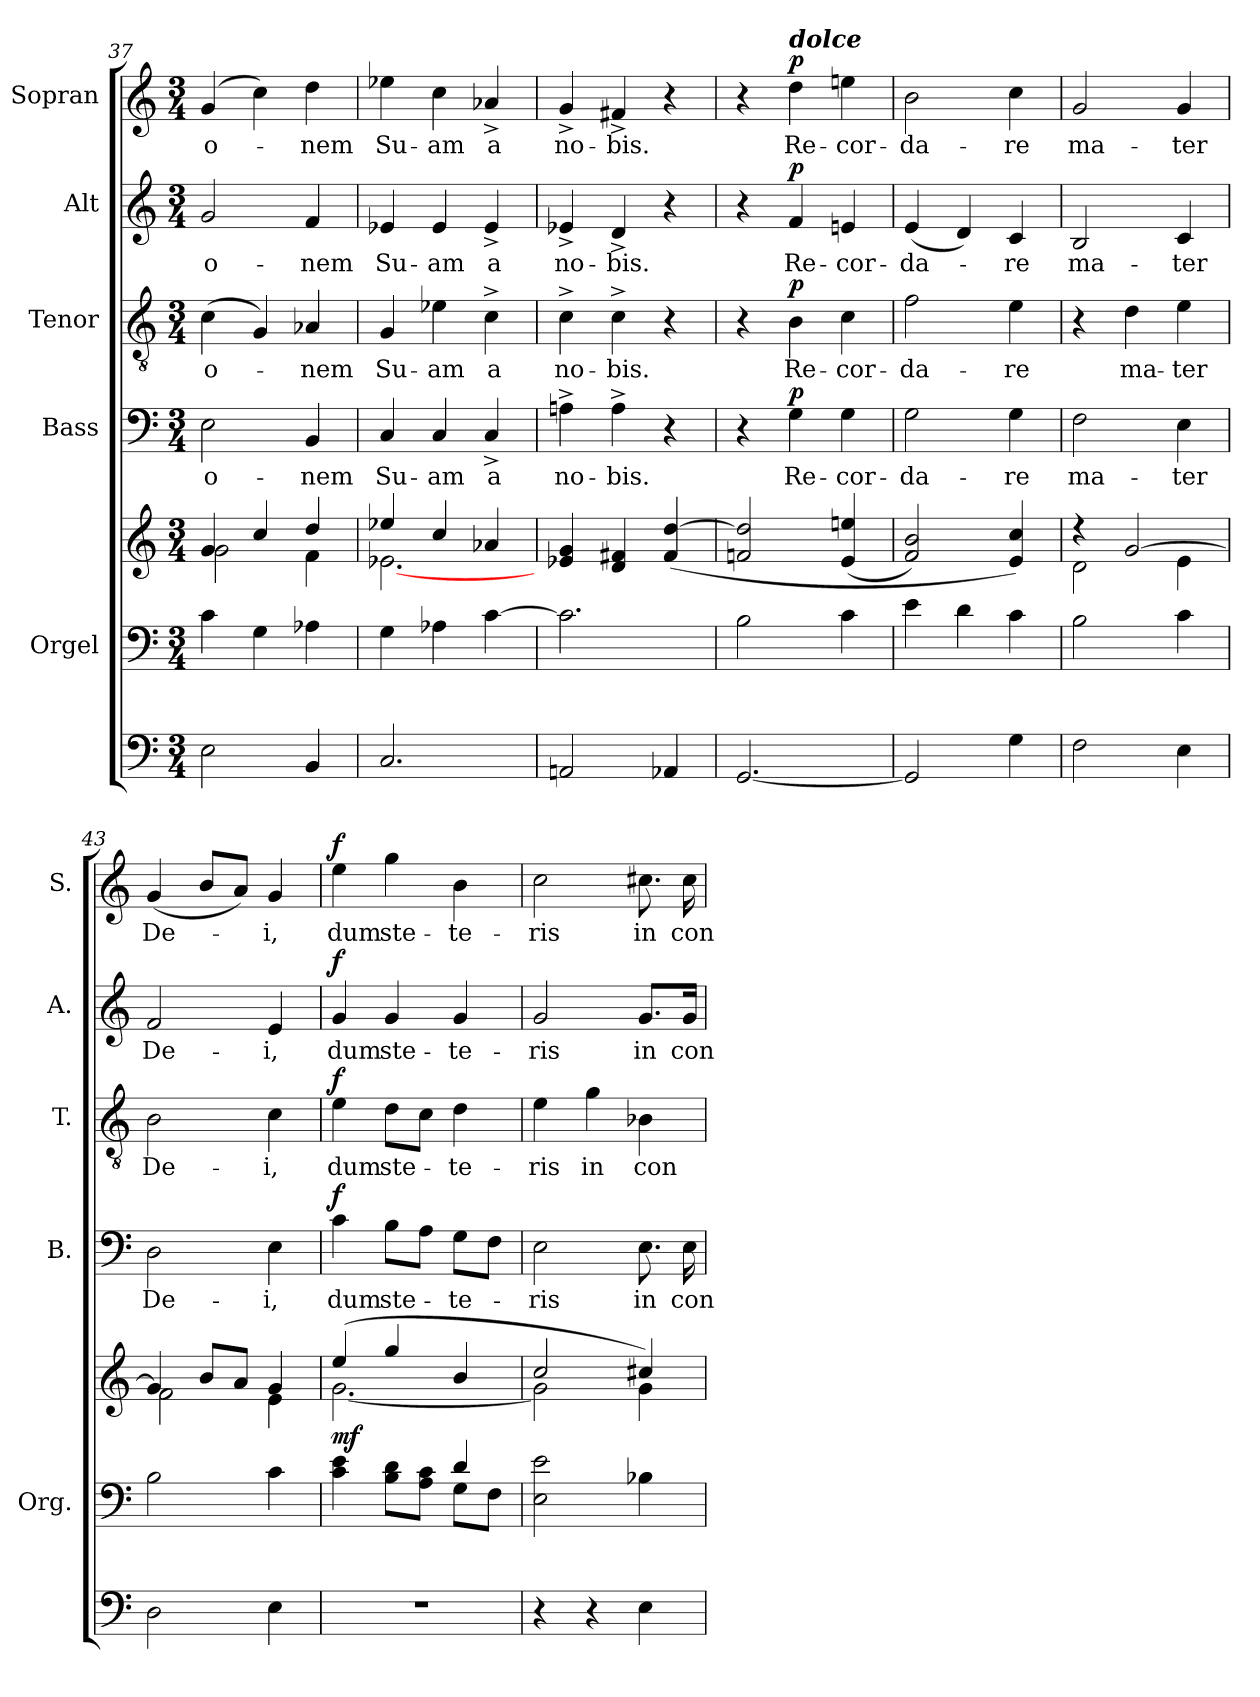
**kern	**kern	**kern	**dynam	**kern	**text	**dynam	**kern	**text	**dynam	**kern	**text	**dynam	**kern	**text	**dynam
*part6	*part5	*part5	*part5	*part4	*part4	*part4	*part3	*part3	*part3	*part2	*part2	*part2	*part1	*part1	*part1
*staff7	*staff6	*staff5	*staff5/6	*staff4	*staff4	*staff4	*staff3	*staff3	*staff3	*staff2	*staff2	*staff2	*staff1	*staff1	*staff1
*	*I"Orgel	*	*	*I"Bass	*	*	*I"Tenor	*	*	*I"Alt	*	*	*I"Sopran	*	*
*	*I'Org.	*	*	*I'B.	*	*	*I'T.	*	*	*I'A.	*	*	*I'S.	*	*
*clefF4	*clefF4	*clefG2	*	*clefF4	*	*	*clefGv2	*	*	*clefG2	*	*	*clefG2	*	*
*k[]	*k[]	*k[]	*	*k[]	*	*	*k[]	*	*	*k[]	*	*	*k[]	*	*
*C:	*C:	*C:	*	*C:	*	*	*C:	*	*	*C:	*	*	*C:	*	*
*M3/4	*M3/4	*M3/4	*	*M3/4	*	*	*M3/4	*	*	*M3/4	*	*	*M3/4	*	*
=37	=37	=37	=37	=37	=37	=37	=37	=37	=37	=37	=37	=37	=37	=37	=37
*	*	*^	*	*	*	*	*	*	*	*	*	*	*	*	*
!	!	!	!	!	!	!LO:LY:b	!	!	!LO:LY:b	!	!	!LO:LY:b	!	!	!LO:LY:b	!
2E\	4c\	4g/	2g\	.	2E\	-o-	.	(>4c\	-o-	.	2g/	-o-	.	(4g/	-o-	.
.	4G\	4cc/	.	.	.	.	.	4G/)	.	.	.	.	.	4cc\)	.	.
!	!	!	!	!	!	!LO:LY:b	!	!	!LO:LY:b	!	!	!LO:LY:b	!	!	!LO:LY:b	!
4BB/	4A-X\	4dd/	4f\	.	4BB/	-nem	.	4A-X/	-nem	.	4f/	-nem	.	4dd\	-nem	.
=38	=38	=38	=38	=38	=38	=38	=38	=38	=38	=38	=38	=38	=38	=38	=38	=38
!	!	!	!	!	!	!LO:LY:b	!	!	!LO:LY:b	!	!	!LO:LY:b	!	!	!LO:LY:b	!
2.C/	4G\	4ee-X/	[<2.e-X\	.	4C/	Su-	.	4G/	Su-	.	4e-X/	Su-	.	4ee-X\	Su-	.
!	!	!	!	!	!	!LO:LY:b	!	!	!LO:LY:b	!	!	!LO:LY:b	!	!	!LO:LY:b	!
.	4A-X\	4cc/	.	.	4C/	-am	.	4e-X\	-am	.	4e-/	-am	.	4cc\	-am	.
!	!	!	!	!	!	!LO:LY:b	!	!	!LO:LY:b	!	!	!LO:LY:b	!	!	!LO:LY:b	!
.	[4c\	4a-X/	.	.	4C^>/	a	.	4c^>\	a	.	4e-^</	a	.	4a-X^</	a	.
*	*	*v	*v	*	*	*	*	*	*	*	*	*	*	*	*	*
=39	=39	=39	=39	=39	=39	=39	=39	=39	=39	=39	=39	=39	=39	=39	=39
!	!	!	!	!	!LO:LY:b	!	!	!LO:LY:b	!	!	!LO:LY:b	!	!	!LO:LY:b	!
2AAn/	2.c\]	4e-/ 4g/	.	4An^>\	no-	.	4c^>\	no-	.	4e-X^</	no-	.	4g^</	no-	.
!	!	!	!	!	!LO:LY:b	!	!	!LO:LY:b	!	!	!LO:LY:b	!	!	!LO:LY:b	!
.	.	4d/ 4f#X/	.	4A^>\	-bis.	.	4c^>\	-bis.	.	4d^</	-bis.	.	4f#X^</	-bis.	.
4AA-X/	.	(4f#/ [>4dd/	.	4r	.	.	4r	.	.	4r	.	.	4r	.	.
=40	=40	=40	=40	=40	=40	=40	=40	=40	=40	=40	=40	=40	=40	=40	=40
[2.GG/	2B\	2fn/ 2dd/]	.	4r	.	.	4r	.	.	4r	.	.	4r	.	.
!	!	!	!	!	!	!	!	!	!	!	!	!	!LO:TX:a:Bi:t=dolce	!	!
!	!	!	!	!	!LO:LY:b	!LO:DY:a	!	!LO:LY:b	!LO:DY:a	!	!LO:LY:b	!LO:DY:a	!	!LO:LY:b	!LO:DY:a
.	.	.	.	4G\	Re-	p	4B\	Re-	p	4f/	Re-	p	4dd\	Re-	p
!	!	!	!	!	!LO:LY:b	!	!	!LO:LY:b	!	!	!LO:LY:b	!	!	!LO:LY:b	!
.	4c\	(<4e/ 4een/	.	4G\	-cor-	.	4c\	-cor-	.	4en/	-cor-	.	4een\	-cor-	.
=41	=41	=41	=41	=41	=41	=41	=41	=41	=41	=41	=41	=41	=41	=41	=41
!	!	!	!	!	!LO:LY:b	!	!	!LO:LY:b	!	!	!LO:LY:b	!	!	!LO:LY:b	!
2GG/]	4e\	2f/ 2b/)	.	2G\	-da-	.	2f\	-da-	.	(<4e/	-da-	.	2b\	-da-	.
.	4d\	.	.	.	.	.	.	.	.	4d/)	.	.	.	.	.
!	!	!	!	!	!LO:LY:b	!	!	!LO:LY:b	!	!	!LO:LY:b	!	!	!LO:LY:b	!
4G\	4c\	4e/ 4cc/)	.	4G\	-re	.	4e\	-re	.	4c/	-re	.	4cc\	-re	.
=42	=42	=42	=42	=42	=42	=42	=42	=42	=42	=42	=42	=42	=42	=42	=42
*	*	*^	*	*	*	*	*	*	*	*	*	*	*	*	*
!	!	!	!	!	!	!LO:LY:b	!	!	!	!	!	!LO:LY:b	!	!	!LO:LY:b	!
2F\	2B\	4rcc	2d\	.	2F\	ma-	.	4r	.	.	2B/	ma-	.	2g/	ma-	.
!	!	!	!	!	!	!	!	!	!LO:LY:b	!	!	!	!	!	!	!
.	.	[>2g/	.	.	.	.	.	4d\	ma-	.	.	.	.	.	.	.
!	!	!	!	!	!	!LO:LY:b	!	!	!LO:LY:b	!	!	!LO:LY:b	!	!	!LO:LY:b	!
4E\	4c\	.	4e\	.	4E\	-ter	.	4e\	-ter	.	4c/	-ter	.	4g/	-ter	.
=43	=43	=43	=43	=43	=43	=43	=43	=43	=43	=43	=43	=43	=43	=43	=43	=43
!	!	!	!	!	!	!LO:LY:b	!	!	!LO:LY:b	!	!	!LO:LY:b	!	!	!LO:LY:b	!
2D\	2B\	4g/]	2f\	.	2D\	De-	.	2B\	De-	.	2f/	De-	.	(<4g/	De-	.
.	.	8b/L	.	.	.	.	.	.	.	.	.	.	.	8b/L	.	.
.	.	8a/J	.	.	.	.	.	.	.	.	.	.	.	8a/J)	.	.
!	!	!	!	!	!	!LO:LY:b	!	!	!LO:LY:b	!	!	!LO:LY:b	!	!	!LO:LY:b	!
4E\	4c\	4g/	4e\	.	4E\	-i,	.	4c\	-i,	.	4e/	-i,	.	4g/	-i,	.
!!LO:LB:g=z
=44	=44	=44	=44	=44	=44	=44	=44	=44	=44	=44	=44	=44	=44	=44	=44	=44
*	*^	*	*	*	*	*	*	*	*	*	*	*	*	*	*	*
!	!	!	!	!	!LO:DY:b	!	!LO:LY:b	!LO:DY:a	!	!LO:LY:b	!LO:DY:a	!	!LO:LY:b	!LO:DY:a	!	!LO:LY:b	!LO:DY:a
2.r	2ryy	4c\ 4e\	(4ee/	[<2.g\	mf	4c\	dum	f	4e\	dum	f	4g/	dum	f	4ee\	dum	f
!	!	!	!	!	!	!	!LO:LY:b	!	!	!LO:LY:b	!	!	!LO:LY:b	!	!	!LO:LY:b	!
.	.	8B\ 8d\L	4gg/	.	.	8B\L	ste-	.	8d\L	ste-	.	4g/	ste-	.	4gg\	ste-	.
.	.	8A\ 8c\J	.	.	.	8A\J	.	.	8c\J	.	.	.	.	.	.	.	.
!	!	!	!	!	!	!	!LO:LY:b	!	!	!LO:LY:b	!	!	!LO:LY:b	!	!	!LO:LY:b	!
.	4d/	8G\L	4b/	.	.	8G\L	-te-	.	4d\	-te-	.	4g/	-te-	.	4b\	-te-	.
.	.	8F\J	.	.	.	8F\J	.	.	.	.	.	.	.	.	.	.	.
=45	=45	=45	=45	=45	=45	=45	=45	=45	=45	=45	=45	=45	=45	=45	=45	=45	=45
!	!	!	!	!	!	!	!LO:LY:b	!	!	!LO:LY:b	!	!	!LO:LY:b	!	!	!LO:LY:b	!
*	*v	*v	*	*	*	*	*	*	*	*	*	*	*	*	*	*	*
4r	2E\ 2e\	2cc/	2g\]	.	2E\	-ris	.	4e\	-ris	.	2g/	-ris	.	2cc\	-ris	.
!	!	!	!	!	!	!	!	!	!LO:LY:b	!	!	!	!	!	!	!
4r	.	.	.	.	.	.	.	4g\	in	.	.	.	.	.	.	.
!	!	!	!	!	!	!LO:LY:b	!	!	!LO:LY:b	!	!	!LO:LY:b	!	!	!LO:LY:b	!
4E\	4B-X\	4cc#X/)	4g\	.	8.E\	in	.	4B-X\	con-	.	8.g/L	in	.	8.cc#X\	in	.
!	!	!	!	!	!	!LO:LY:b	!	!	!	!	!	!LO:LY:b	!	!	!LO:LY:b	!
.	.	.	.	.	16E\	con-	.	.	.	.	16g/Jk	con-	.	16cc#\	con-	.
*	*	*v	*v	*	*	*	*	*	*	*	*	*	*	*	*	*
=	=	=	=	=	=	=	=	=	=	=	=	=	=	=	=
*-	*-	*-	*-	*-	*-	*-	*-	*-	*-	*-	*-	*-	*-	*-	*-
